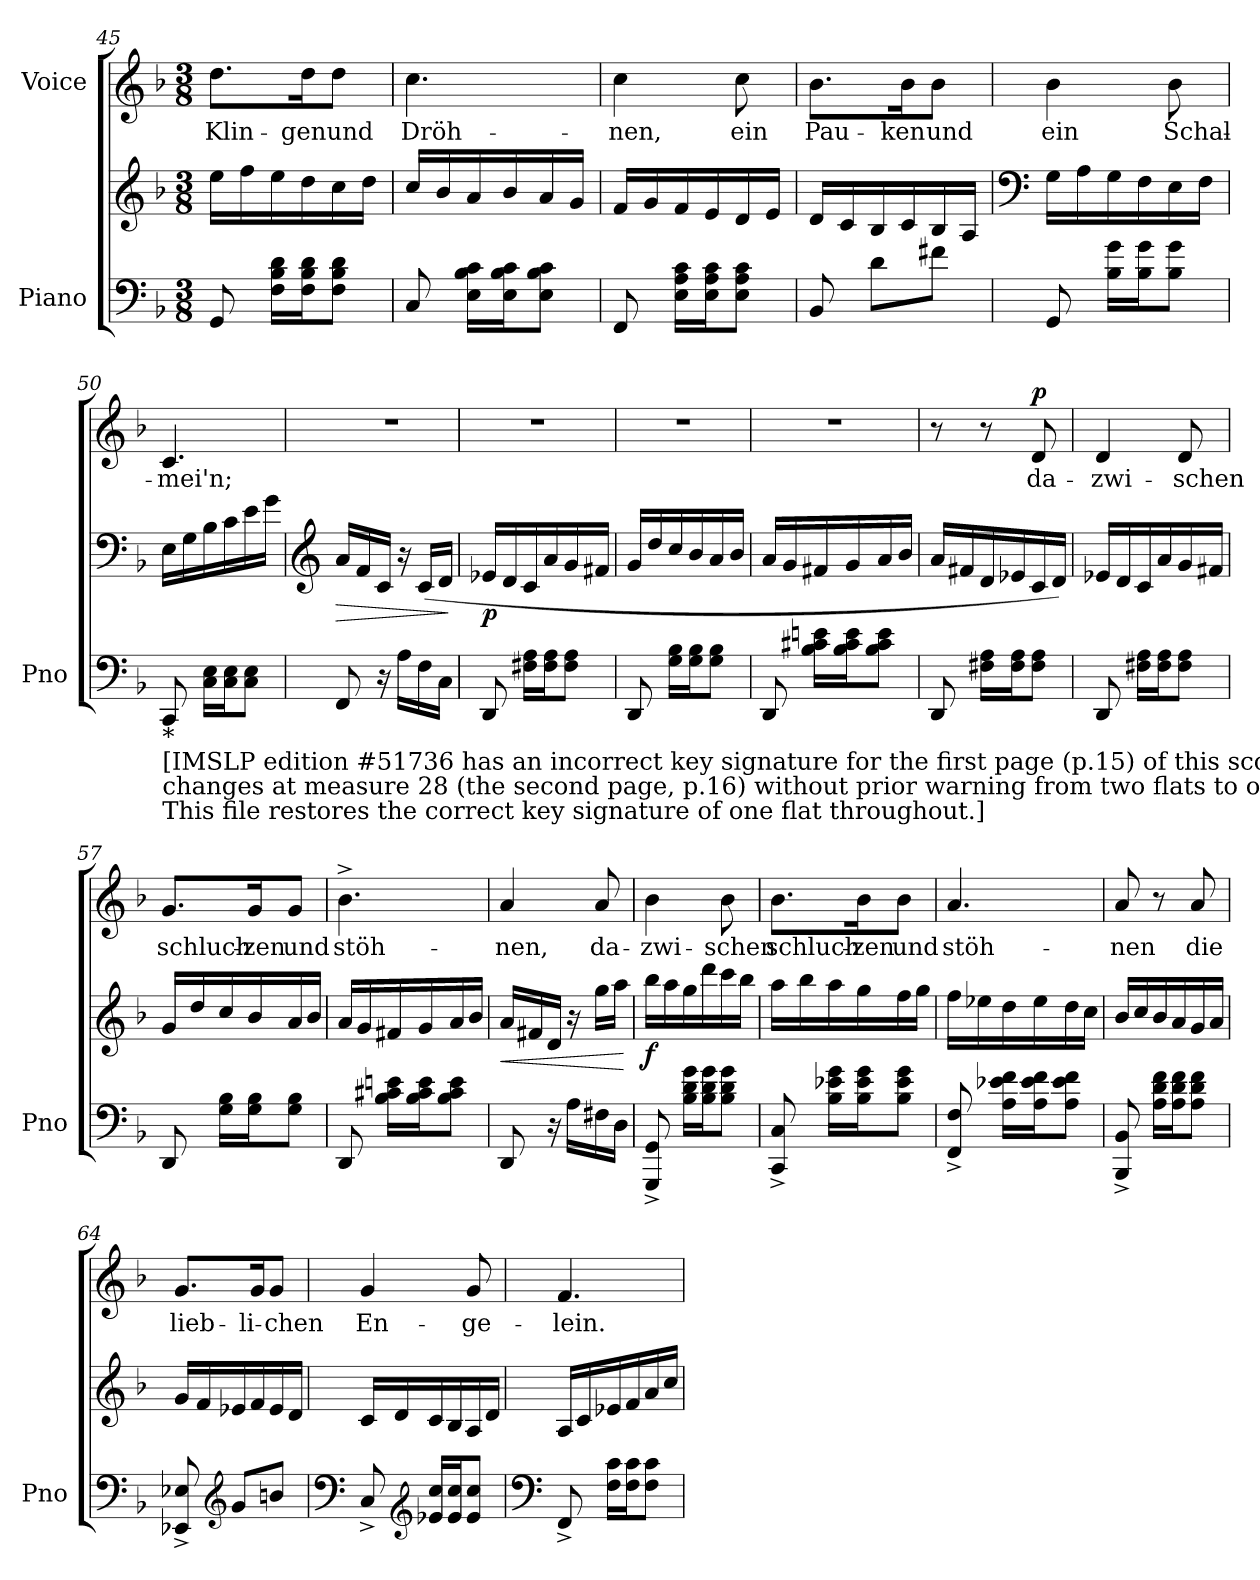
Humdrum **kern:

**kern	**kern	**dynam	**kern	**text	**dynam
*part2	*part2	*part2	*part1	*part1	*part1
*staff3	*staff2	*staff2/3	*staff1	*staff1	*staff1
*I"Piano	*	*	*I"Voice	*	*
*I'Pno	*	*	*	*	*
*clefF4	*clefG2	*	*clefG2	*	*
*k[b-]	*k[b-]	*	*k[b-]	*	*
*M3/8	*M3/8	*	*M3/8	*	*
=45	=45	=45	=45	=45	=45
8GG/	16ee\LL	.	8.dd\L	Klin-	.
.	16ff\	.	.	.	.
16F\ 16B-\ 16d\LL	16ee\	.	.	.	.
16F\ 16B-\ 16d\J	16dd\	.	16dd\K	-gen	.
8F\ 8B-\ 8d\J	16cc\	.	8dd\J	und	.
.	16dd\JJ	.	.	.	.
=46	=46	=46	=46	=46	=46
8C/	16cc/LL	.	4.cc\	Dröh-	.
.	16b-/	.	.	.	.
16E\ 16B-\ 16c\LL	16a/	.	.	.	.
16E\ 16B-\ 16c\J	16b-/	.	.	.	.
8E\ 8B-\ 8c\J	16a/	.	.	.	.
.	16g/JJ	.	.	.	.
=47	=47	=47	=47	=47	=47
8FF/	16f/LL	.	4cc\	-nen,	.
.	16g/	.	.	.	.
16E\ 16A\ 16c\LL	16f/	.	.	.	.
16E\ 16A\ 16c\J	16e/	.	.	.	.
8E\ 8A\ 8c\J	16d/	.	8cc\	ein	.
.	16e/JJ	.	.	.	.
=48	=48	=48	=48	=48	=48
8BB-/	16d/LL	.	8.b-\L	Pau-	.
.	16c/	.	.	.	.
8d\L	16B-/	.	.	.	.
.	16c/	.	16b-\K	-ken	.
8f#X\J	16B-/	.	8b-\J	und	.
.	16A/JJ	.	.	.	.
=49	=49	=49	=49	=49	=49
*	*clefF4	*	*	*	*
8GG/	16G\LL	.	4b-\	ein	.
.	16A\	.	.	.	.
16B-\ 16g\LL	16G\	.	.	.	.
16B-\ 16g\J	16F\	.	.	.	.
8B-\ 8g\J	16E\	.	8b-\	Schal-	.
.	16F\JJ	.	.	.	.
=50	=50	=50	=50	=50	=50
!LO:TX:b:t=*	!	!	!	!	!
!LO:TX:b:t=[IMSLP edition #51736 has an incorrect key signature for the first page (p.15) of this score and	!	!	!	!	!
!LO:TX:b:t=changes at measure 28 (the second page, p.16) without prior warning from two flats to one flat.	!	!	!	!	!
!LO:TX:b:t=This file restores the correct key signature of one flat throughout.]	!	!	!	!	!
8CC/	16E\LL	.	4.c/	-mei'n;	.
.	16G\	.	.	.	.
16C\ 16E\LL	16B-\	.	.	.	.
16C\ 16E\J	16c\	.	.	.	.
8C\ 8E\J	16e\	.	.	.	.
.	16g\JJ	.	.	.	.
=51	=51	=51	=51	=51	=51
*	*clefG2	*	*	*	*
!	!	!LO:HP:b	!	!	!
8FF/	16a/LL	>	4.r	.	.
.	16f/	.	.	.	.
16r	16c/JJ	.	.	.	.
16A\LL	16r	.	.	.	.
16F\	(16c/LL	.	.	.	.
16C\JJ	16d/JJ	.	.	.	.
.	.	]	.	.	.
=52	=52	=52	=52	=52	=52
!	!	!LO:DY:b	!	!	!
8DD/	16e-X/LL	p	4.r	.	.
.	16d/	.	.	.	.
16F#X\ 16A\LL	16c/	.	.	.	.
16F#\ 16A\J	16a/	.	.	.	.
8F#\ 8A\J	16g/	.	.	.	.
.	16f#X/JJ	.	.	.	.
=53	=53	=53	=53	=53	=53
8DD/	16g/LL	.	4.r	.	.
.	16dd/	.	.	.	.
16G\ 16B-\LL	16cc/	.	.	.	.
16G\ 16B-\J	16b-/	.	.	.	.
8G\ 8B-\J	16a/	.	.	.	.
.	16b-/JJ	.	.	.	.
=54	=54	=54	=54	=54	=54
8DD/	16a/LL	.	4.r	.	.
.	16g/	.	.	.	.
16B-\ 16c#X\ 16en\LL	16f#X/	.	.	.	.
16B-\ 16c#\ 16e\J	16g/	.	.	.	.
8B-\ 8c#\ 8e\J	16a/	.	.	.	.
.	16b-/JJ	.	.	.	.
=55	=55	=55	=55	=55	=55
8DD/	16a/LL	.	8r	.	.
.	16f#X/	.	.	.	.
16F#X\ 16A\LL	16d/	.	8r	.	.
16F#\ 16A\J	16e-X/	.	.	.	.
!	!	!	!	!	!LO:DY:b
8F#\ 8A\J	16c/	.	8d/	da-	p
.	16d/JJ)	.	.	.	.
=56	=56	=56	=56	=56	=56
8DD/	16e-X/LL	.	4d/	-zwi-	.
.	16d/	.	.	.	.
16F#X\ 16A\LL	16c/	.	.	.	.
16F#\ 16A\J	16a/	.	.	.	.
8F#\ 8A\J	16g/	.	8d/	-schen	.
.	16f#X/JJ	.	.	.	.
=57	=57	=57	=57	=57	=57
8DD/	16g/LL	.	8.g/L	schluch-	.
.	16dd/	.	.	.	.
16G\ 16B-\LL	16cc/	.	.	.	.
16G\ 16B-\J	16b-/	.	16g/K	-zen	.
8G\ 8B-\J	16a/	.	8g/J	und	.
.	16b-/JJ	.	.	.	.
=58	=58	=58	=58	=58	=58
8DD/	16a/LL	.	4.b-^\	stöh-	.
.	16g/	.	.	.	.
16B-\ 16c#X\ 16en\LL	16f#X/	.	.	.	.
16B-\ 16c#\ 16e\J	16g/	.	.	.	.
8B-\ 8c#\ 8e\J	16a/	.	.	.	.
.	16b-/JJ	.	.	.	.
=59	=59	=59	=59	=59	=59
!	!	!LO:HP:b	!	!	!
8DD/	16a/LL	<	4a/	-nen,	.
.	16f#X/	.	.	.	.
16r	16d/JJ	.	.	.	.
16A\LL	16r	.	.	.	.
16F#X\	16gg\LL	.	8a/	da-	.
16D\JJ	16aa\JJ	.	.	.	.
.	.	[	.	.	.
=60	=60	=60	=60	=60	=60
!	!	!LO:DY:b	!	!	!
8GGG/^> 8GG/^>	16bb-\LL	f	4b-\	-zwi-	.
.	16aa\	.	.	.	.
16B-\ 16d\ 16g\LL	16gg\	.	.	.	.
16B-\ 16d\ 16g\J	16ddd\	.	.	.	.
8B-\ 8d\ 8g\J	16ccc\	.	8b-\	-schen	.
.	16bb-\JJ	.	.	.	.
=61	=61	=61	=61	=61	=61
8CC/^> 8C/^>	16aa\LL	.	8.b-\L	schluch-	.
.	16bb-\	.	.	.	.
16B-\ 16e-X\ 16g\LL	16aa\	.	.	.	.
16B-\ 16e-\ 16g\J	16gg\	.	16b-\K	-zen	.
8B-\ 8e-\ 8g\J	16ff\	.	8b-\J	und	.
.	16gg\JJ	.	.	.	.
=62	=62	=62	=62	=62	=62
8FF/^> 8F/^>	16ff\LL	.	4.a/	stöh-	.
.	16ee-X\	.	.	.	.
16A\ 16e-X\ 16f\LL	16dd\	.	.	.	.
16A\ 16e-\ 16f\J	16ee-\	.	.	.	.
8A\ 8e-\ 8f\J	16dd\	.	.	.	.
.	16cc\JJ	.	.	.	.
=63	=63	=63	=63	=63	=63
8BBB-/^> 8BB-/^>	16b-/LL	.	8a/	-nen	.
.	16cc/	.	.	.	.
16A\ 16d\ 16f\LL	16b-/	.	8r	.	.
16A\ 16d\ 16f\J	16a/	.	.	.	.
8A\ 8d\ 8f\J	16g/	.	8a/	die	.
.	16a/JJ	.	.	.	.
=64	=64	=64	=64	=64	=64
8EE-X/^> 8E-X/^>	16g/LL	.	8.g/L	lieb-	.
.	16f/	.	.	.	.
*clefG2	*	*	*	*	*
8g/L	16e-X/	.	.	.	.
.	16f/	.	16g/K	-li-	.
8bn/J	16e-/	.	8g/J	-chen	.
.	16d/JJ	.	.	.	.
=65	=65	=65	=65	=65	=65
*clefF4	*	*	*	*	*
8C^>/	16c/LL	.	4g/	En-	.
.	16d/	.	.	.	.
*clefG1	*	*	*	*	*
16g-X/ 16ee/LL	16c/	.	.	.	.
16g-/ 16ee/J	16B-/	.	.	.	.
8g-/ 8ee/J	16A/	.	8g/	-ge-	.
.	16d/JJ	.	.	.	.
=66	=66	=66	=66	=66	=66
*clefF4	*	*	*	*	*
8FF^>/	16A/LL	.	4.f/	-lein.	.
.	16c/	.	.	.	.
16F\ 16c\LL	16e-X/	.	.	.	.
16F\ 16c\J	16f/	.	.	.	.
8F\ 8c\J	16a/	.	.	.	.
.	16cc/JJ	.	.	.	.
=	=	=	=	=	=
*-	*-	*-	*-	*-	*-
